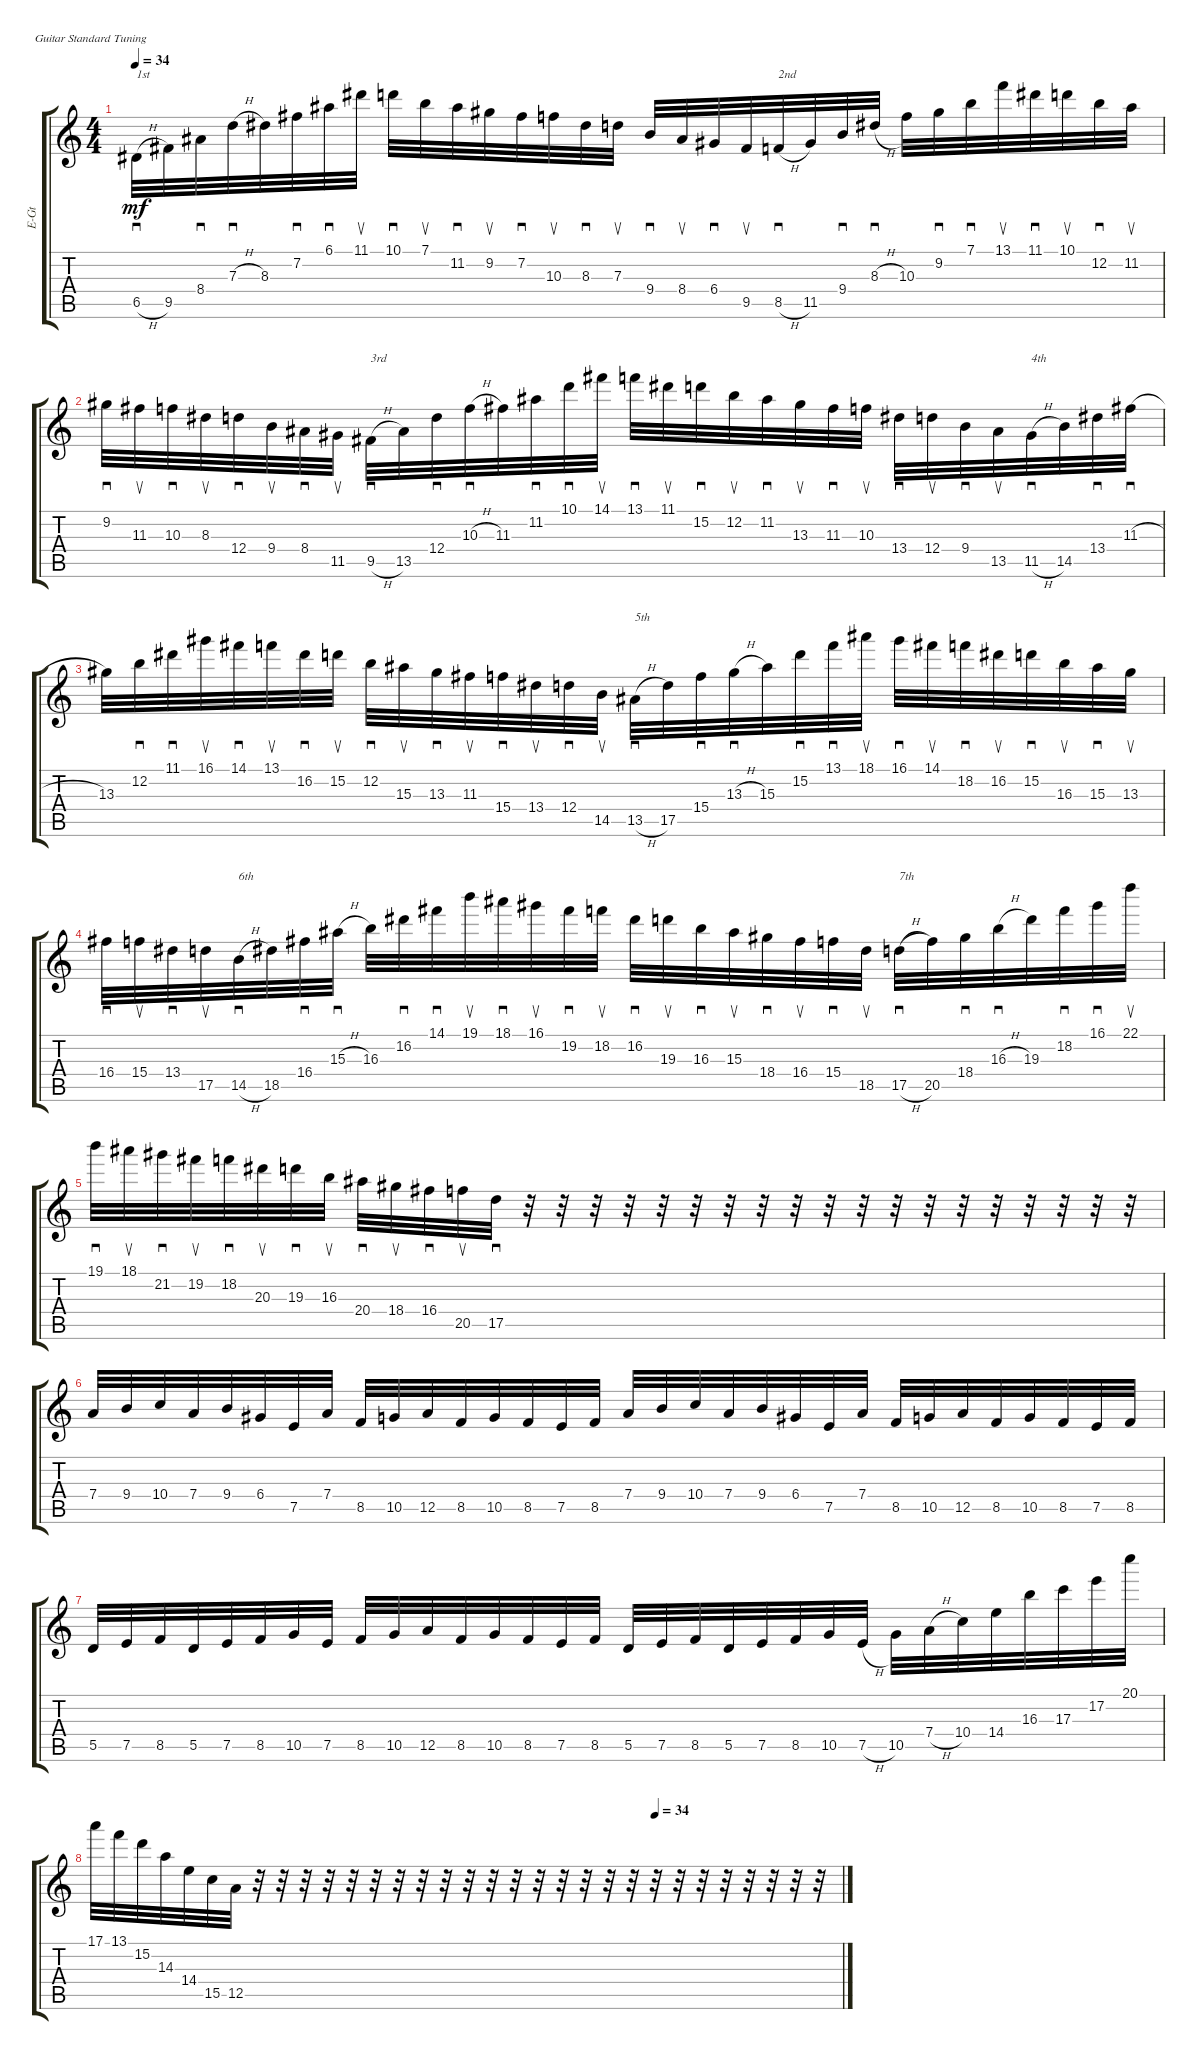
\defaultSystemsLayout 4
\bracketExtendMode groupsimilarinstruments
\otherSystemsTrackNameOrientation horizontal
\track ("Electric Guitar" "E-Gt") {instrument overdrivenguitar}
\staff {score tabs}
\tuning (E4 B3 G3 D3 A2 E2)
\ts (4 4)
\tempo 34
\clef g2
\ks c
6.5{h acc #}.32{sd txt "1st" dy mf instrument overdrivenguitar beam Down} 9.5{acc #}.32{beam Down} 8.4{acc #}.32{sd beam Down} 7.3{h}.32{sd beam Down} 8.3{acc #}.32{beam Down} 7.2{acc #}.32{sd beam Down} 6.1{acc #}.32{sd beam Down} 11.1{acc #}.32{su beam Down} 10.1.32{sd beam Down} 7.1.32{su beam Down} 11.2{acc #}.32{sd beam Down} 9.2{acc #}.32{su beam Down} 7.2{acc #}.32{sd beam Down} 10.3.32{su beam Down} 8.3{acc #}.32{sd beam Down} 7.3.32{su beam Down} 9.4.32{sd beam Up} 8.4{acc #}.32{su beam Up} 6.4{acc #}.32{sd beam Up} 9.5{acc #}.32{su beam Up} 8.5{h}.32{sd txt "2nd" beam Up} 11.5{acc #}.32{beam Up} 9.4.32{sd beam Up} 8.3{h acc #}.32{sd beam Up} 10.3.32{beam Down} 9.2{acc #}.32{sd beam Down} 7.1.32{sd beam Down} 13.1.32{su beam Down} 11.1{acc #}.32{sd beam Down} 10.1.32{su beam Down} 12.2.32{sd beam Down} 11.2{acc #}.32{su beam Down} |
9.2{acc #}.32{sd beam Down} 11.3{acc #}.32{su beam Down} 10.3.32{sd beam Down} 8.3{acc #}.32{su beam Down} 12.4.32{sd beam Down} 9.4.32{su beam Down} 8.4{acc #}.32{sd beam Down} 11.5{acc #}.32{su beam Down} 9.5{h acc #}.32{sd txt "3rd" beam Down} 13.5{acc #}.32{beam Down} 12.4.32{sd beam Down} 10.3{h}.32{sd beam Down} 11.3{acc #}.32{beam Down} 11.2{acc #}.32{sd beam Down} 10.1.32{sd beam Down} 14.1{acc #}.32{su beam Down} 13.1.32{sd beam Down} 11.1{acc #}.32{su beam Down} 15.2.32{sd beam Down} 12.2.32{su beam Down} 11.2{acc #}.32{sd beam Down} 13.3{acc #}.32{su beam Down} 11.3{acc #}.32{sd beam Down} 10.3.32{su beam Down} 13.4{acc #}.32{sd beam Down} 12.4.32{su beam Down} 9.4.32{sd beam Down} 13.5{acc #}.32{su beam Down} 11.5{h acc #}.32{sd txt "4th" beam Down} 14.5.32{beam Down} 13.4{acc #}.32{sd beam Down} 11.3{h acc #}.32{sd beam Down} |
13.3{acc #}.32{beam Down} 12.2.32{sd beam Down} 11.1{acc #}.32{sd beam Down} 16.1{acc #}.32{su beam Down} 14.1{acc #}.32{sd beam Down} 13.1.32{su beam Down} 16.2{acc #}.32{sd beam Down} 15.2.32{su beam Down} 12.2.32{sd beam Down} 15.3{acc #}.32{su beam Down} 13.3{acc #}.32{sd beam Down} 11.3{acc #}.32{su beam Down} 15.4.32{sd beam Down} 13.4{acc #}.32{su beam Down} 12.4.32{sd beam Down} 14.5.32{su beam Down} 13.5{h acc #}.32{sd txt "5th" beam Down} 17.5.32{beam Down} 15.4.32{sd beam Down} 13.3{h acc #}.32{sd beam Down} 15.3{acc #}.32{beam Down} 15.2.32{sd beam Down} 13.1.32{sd beam Down} 18.1{acc #}.32{su beam Down} 16.1{acc #}.32{sd beam Down} 14.1{acc #}.32{su beam Down} 18.2.32{sd beam Down} 16.2{acc #}.32{su beam Down} 15.2.32{sd beam Down} 16.3.32{su beam Down} 15.3{acc #}.32{sd beam Down} 13.3{acc #}.32{su beam Down} |
16.4{acc #}.32{sd beam Down} 15.4.32{su beam Down} 13.4{acc #}.32{sd beam Down} 17.5.32{su beam Down} 14.5{h}.32{sd txt "6th" beam Down} 18.5{acc #}.32{beam Down} 16.4{acc #}.32{sd beam Down} 15.3{h acc #}.32{sd beam Down} 16.3.32{beam Down} 16.2{acc #}.32{sd beam Down} 14.1{acc #}.32{sd beam Down} 19.1.32{su beam Down} 18.1{acc #}.32{sd beam Down} 16.1{acc #}.32{su beam Down} 19.2{acc #}.32{sd beam Down} 18.2.32{su beam Down} 16.2{acc #}.32{sd beam Down} 19.3.32{su beam Down} 16.3.32{sd beam Down} 15.3{acc #}.32{su beam Down} 18.4{acc #}.32{sd beam Down} 16.4{acc #}.32{su beam Down} 15.4.32{sd beam Down} 18.5{acc #}.32{su beam Down} 17.5{h}.32{sd txt "7th" legatoorigin beam Down} 20.5.32{beam Down} 18.4{acc #}.32{sd beam Down} 16.3{h}.32{sd beam Down} 19.3.32{beam Down} 18.2.32{sd beam Down} 16.1{acc #}.32{sd beam Down} 22.1.32{su beam Down} |
19.1.32{sd beam Down} 18.1{acc #}.32{su beam Down} 21.2{acc #}.32{sd beam Down} 19.2{acc #}.32{su beam Down} 18.2.32{sd beam Down} 20.3{acc #}.32{su beam Down} 19.3.32{sd beam Down} 16.3.32{su beam Down} 20.4{acc #}.32{sd beam Down} 18.4{acc #}.32{su beam Down} 16.4{acc #}.32{sd beam Down} 20.5.32{su beam Down} 17.5.32{sd beam Down} r.32{beam Down} r.32{beam Down} r.32{beam Down} r.32{beam Down} r.32{beam Down} r.32{beam Down} r.32{beam Down} r.32{beam Down} r.32{beam Down} r.32{beam Down} r.32{beam Down} r.32{beam Down} r.32{beam Down} r.32{beam Down} r.32{beam Down} r.32{beam Down} r.32{beam Down} r.32{beam Down} r.32{beam Down} |
7.4.32{beam Up} 9.4.32{beam Up} 10.4.32{beam Up} 7.4.32{beam Up} 9.4.32{beam Up} 6.4{acc #}.32{beam Up} 7.5.32{beam Up} 7.4.32{beam Up} 8.5.32{beam Up} 10.5.32{beam Up} 12.5.32{beam Up} 8.5.32{beam Up} 10.5.32{beam Up} 8.5.32{beam Up} 7.5.32{beam Up} 8.5.32{beam Up} 7.4.32{beam Up} 9.4.32{beam Up} 10.4.32{beam Up} 7.4.32{beam Up} 9.4.32{beam Up} 6.4{acc #}.32{beam Up} 7.5.32{beam Up} 7.4.32{beam Up} 8.5.32{beam Up} 10.5.32{beam Up} 12.5.32{beam Up} 8.5.32{beam Up} 10.5.32{beam Up} 8.5.32{beam Up} 7.5.32{beam Up} 8.5.32{beam Up} |
5.5.32{beam Up} 7.5.32{beam Up} 8.5.32{beam Up} 5.5.32{beam Up} 7.5.32{beam Up} 8.5.32{beam Up} 10.5.32{beam Up} 7.5.32{beam Up} 8.5.32{beam Up} 10.5.32{beam Up} 12.5.32{beam Up} 8.5.32{beam Up} 10.5.32{beam Up} 8.5.32{beam Up} 7.5.32{beam Up} 8.5.32{beam Up} 5.5.32{beam Up} 7.5.32{beam Up} 8.5.32{beam Up} 5.5.32{beam Up} 7.5.32{beam Up} 8.5.32{beam Up} 10.5.32{beam Up} 7.5{h}.32{beam Up} 10.5.32{beam Down} 7.4{h}.32{beam Down} 10.4.32{beam Down} 14.4.32{beam Down} 16.3.32{beam Down} 17.3.32{beam Down} 17.2.32{beam Down} 20.1.32{beam Down} |
\tempo (34 0.75)
17.1.32{beam Down} 13.1.32{beam Down} 15.2.32{beam Down} 14.3.32{beam Down} 14.4.32{beam Down} 15.5.32{beam Down} 12.5.32{beam Down} r.32{beam Down} r.32{beam Down} r.32{beam Down} r.32{beam Down} r.32{beam Down} r.32{beam Down} r.32{beam Down} r.32{beam Down} r.32{beam Down} r.32{beam Down} r.32{beam Down} r.32{beam Down} r.32{beam Down} r.32{beam Down} r.32{beam Down} r.32{beam Down} r.32{beam Down} r.32{beam Down} r.32{beam Down} r.32{beam Down} r.32{beam Down} r.32{beam Down} r.32{beam Down} r.32{beam Down} r.32{beam Down}
